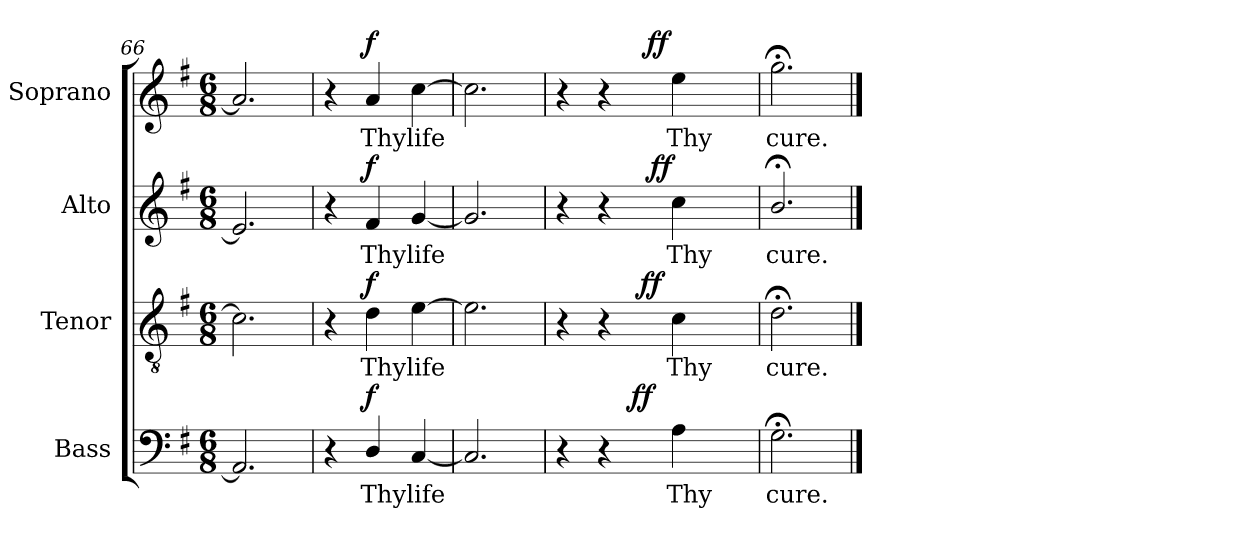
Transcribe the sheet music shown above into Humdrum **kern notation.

**kern	**text	**dynam	**kern	**text	**dynam	**kern	**text	**dynam	**kern	**text	**dynam
*part4	*part4	*part4	*part3	*part3	*part3	*part2	*part2	*part2	*part1	*part1	*part1
*staff4	*staff4	*staff4	*staff3	*staff3	*staff3	*staff2	*staff2	*staff2	*staff1	*staff1	*staff1
*I"Bass	*	*	*I"Tenor	*	*	*I"Alto	*	*	*I"Soprano	*	*
*I'B.	*	*	*I'T.	*	*	*I'A.	*	*	*I'S.	*	*
*clefF4	*	*	*clefGv2	*	*	*clefG2	*	*	*clefG2	*	*
*	*	*	*ITrd7c12	*	*	*	*	*	*	*	*
*k[f#]	*	*	*k[f#]	*	*	*k[f#]	*	*	*k[f#]	*	*
*G:	*	*	*G:	*	*	*G:	*	*	*G:	*	*
*M6/8	*	*	*M6/8	*	*	*M6/8	*	*	*M6/8	*	*
=66	=66	=66	=66	=66	=66	=66	=66	=66	=66	=66	=66
2.AAi/]	.	.	2.Ci\]	.	.	2.ei/]	.	.	2.ai/]	.	.
=67	=67	=67	=67	=67	=67	=67	=67	=67	=67	=67	=67
4r	.	.	4r	.	.	4r	.	.	4r	.	.
!	!LO:LY:b:color=#000000	!	!	!	!	!	!	!	!	!	!
!	!	!	!	!LO:LY:b:color=#000000	!	!	!	!	!	!	!
!	!	!	!	!	!	!	!LO:LY:b:color=#000000	!	!	!	!
!	!	!	!	!	!	!	!	!	!	!LO:LY:b:color=#000000	!
4Di/	Thy	f	4Di\	Thy	f	4f#i/	Thy	f	4ai/	Thy	f
!	!LO:LY:b:color=#000000	!	!	!	!	!	!	!	!	!	!
!	!	!	!	!LO:LY:b:color=#000000	!	!	!	!	!	!	!
!	!	!	!	!	!	!	!LO:LY:b:color=#000000	!	!	!	!
!	!	!	!	!	!	!	!	!	!	!LO:LY:b:color=#000000	!
[4Ci/	life	.	[4Ei\	life	.	[4gi/	life	.	[4cci\	life	.
=68	=68	=68	=68	=68	=68	=68	=68	=68	=68	=68	=68
2.Ci/]	.	.	2.Ei\]	.	.	2.gi/]	.	.	2.cci\]	.	.
=69	=69	=69	=69	=69	=69	=69	=69	=69	=69	=69	=69
*^	*	*	*^	*	*	*^	*	*	*^	*	*
4r	4ryy	.	.	4r	4ryy	.	.	4r	4ryy	.	.	4r	4ryy	.	.
4r	8ryy	.	.	4r	8ryy	.	.	4r	8ryy	.	.	4r	8ryy	.	.
.	128...ryy	.	.	.	32ryy	.	.	.	32ryy	.	.	.	32ryy	.	.
.	4ryy	.	ff	.	.	.	.	.	.	.	.	.	.	.	.
.	.	.	.	.	1024ryy	.	.	.	128...ryy	.	.	.	128ryy	.	.
.	.	.	.	.	4ryy	.	ff	.	.	.	.	.	.	.	.
.	.	.	.	.	.	.	.	.	.	.	.	.	512ryy	.	.
.	.	.	.	.	.	.	.	.	.	.	.	.	4ryy	.	ff
.	.	.	.	.	.	.	.	.	4ryy	.	ff	.	.	.	.
!	!	!LO:LY:b:color=#000000	!	!	!	!	!	!	!	!	!	!	!	!	!
!	!	!	!	!	!	!LO:LY:b:color=#000000	!	!	!	!	!	!	!	!	!
!	!	!	!	!	!	!	!	!	!	!LO:LY:b:color=#000000	!	!	!	!	!
!	!	!	!	!	!	!	!	!	!	!	!	!	!	!LO:LY:b:color=#000000	!
4Ai\	.	Thy	.	4Ci\	.	Thy	.	4cci\	.	Thy	.	4eei\	.	Thy	.
.	16ryy	.	.	.	.	.	.	.	.	.	.	.	.	.	.
.	.	.	.	.	16ryy	.	.	.	.	.	.	.	.	.	.
.	.	.	.	.	.	.	.	.	.	.	.	.	16ryy	.	.
.	.	.	.	.	.	.	.	.	16ryy	.	.	.	.	.	.
.	32ryy	.	.	.	.	.	.	.	.	.	.	.	.	.	.
.	.	.	.	.	64ryy	.	.	.	.	.	.	.	.	.	.
.	.	.	.	.	.	.	.	.	.	.	.	.	64ryy	.	.
.	64ryy	.	.	.	.	.	.	.	64ryy	.	.	.	.	.	.
.	.	.	.	.	128...ryy	.	.	.	.	.	.	.	.	.	.
.	.	.	.	.	.	.	.	.	.	.	.	.	256.ryy	.	.
.	1024ryy	.	.	.	.	.	.	.	1024ryy	.	.	.	.	.	.
*v	*v	*	*	*	*	*	*	*v	*v	*	*	*v	*v	*	*
*	*	*	*v	*v	*	*	*	*	*	*	*	*
=70	=70	=70	=70	=70	=70	=70	=70	=70	=70	=70	=70
*^	*	*	*^	*	*	*^	*	*	*^	*	*
!	!	!LO:LY:b:color=#000000	!	!	!	!	!	!	!	!	!	!	!	!	!
*v	*v	*	*	*	*	*	*	*v	*v	*	*	*v	*v	*	*
*	*	*	*v	*v	*	*	*	*	*	*	*	*
*^	*	*	*^	*	*	*^	*	*	*^	*	*
!	!	!	!	!	!	!LO:LY:b:color=#000000	!	!	!	!	!	!	!	!	!
*v	*v	*	*	*	*	*	*	*v	*v	*	*	*v	*v	*	*
*	*	*	*v	*v	*	*	*	*	*	*	*	*
*^	*	*	*^	*	*	*^	*	*	*^	*	*
!	!	!	!	!	!	!	!	!	!	!LO:LY:b:color=#000000	!	!	!	!	!
*v	*v	*	*	*	*	*	*	*v	*v	*	*	*v	*v	*	*
*	*	*	*v	*v	*	*	*	*	*	*	*	*
*^	*	*	*^	*	*	*^	*	*	*^	*	*
!	!	!	!	!	!	!	!	!	!	!	!	!	!	!LO:LY:b:color=#000000	!
*v	*v	*	*	*	*	*	*	*v	*v	*	*	*v	*v	*	*
*	*	*	*v	*v	*	*	*	*	*	*	*	*
2.G;i\	cure.	.	2.D;i\	cure.	.	2.b;i/	cure.	.	2.gg;i\	cure.	.
==	==	==	==	==	==	==	==	==	==	==	==
*-	*-	*-	*-	*-	*-	*-	*-	*-	*-	*-	*-
